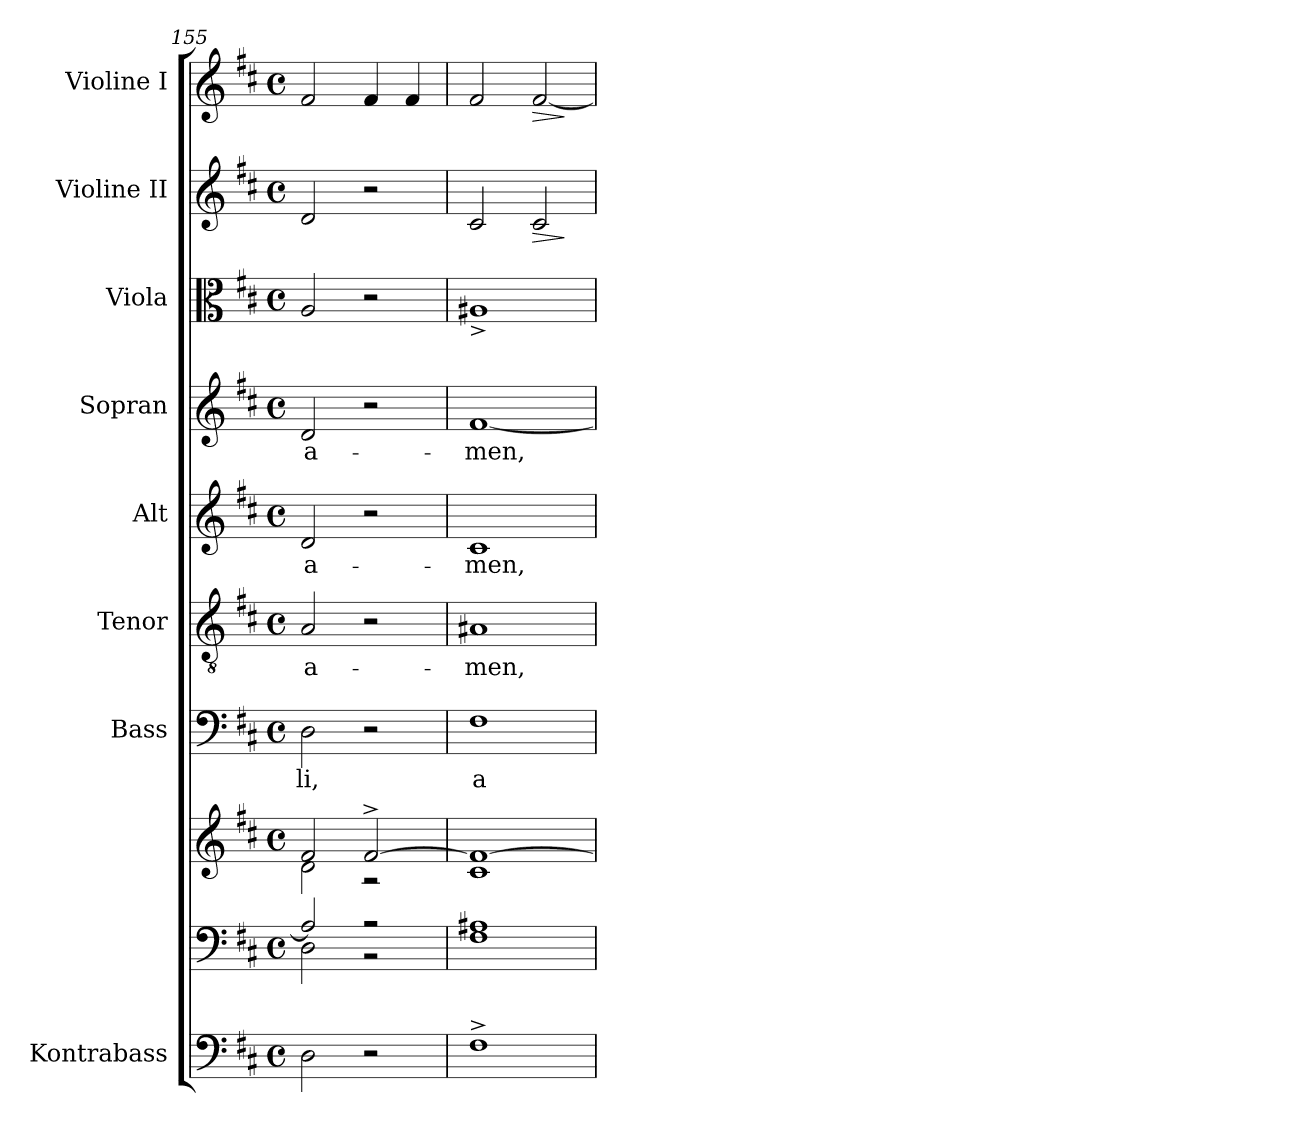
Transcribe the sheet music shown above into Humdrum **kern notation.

**kern	**kern	**kern	**kern	**text	**kern	**text	**kern	**text	**kern	**text	**kern	**kern	**dynam	**kern	**dynam
*part9	*part8	*part8	*part7	*part7	*part6	*part6	*part5	*part5	*part4	*part4	*part3	*part2	*part2	*part1	*part1
*staff10	*staff9	*staff8	*staff7	*staff7	*staff6	*staff6	*staff5	*staff5	*staff4	*staff4	*staff3	*staff2	*staff2	*staff1	*staff1
*I"Kontrabass	*	*	*I"Bass	*	*I"Tenor	*	*I"Alt	*	*I"Sopran	*	*I"Viola	*I"Violine II	*	*I"Violine I	*
*I'Kb.	*	*	*I'B.	*	*I'T.	*	*I'A.	*	*I'S.	*	*I'Vla.	*I'Vl. II	*	*I'Vl. I	*
!!LO:PB:g=z
*clefF4	*clefF4	*clefG2	*clefF4	*	*clefGv2	*	*clefG2	*	*clefG2	*	*clefC3	*clefG2	*	*clefG2	*
*ITrd7c12	*	*	*	*	*	*	*	*	*	*	*	*	*	*	*
*k[f#c#]	*k[f#c#]	*k[f#c#]	*k[f#c#]	*	*k[f#c#]	*	*k[f#c#]	*	*k[f#c#]	*	*k[f#c#]	*k[f#c#]	*	*k[f#c#]	*
*D:	*D:	*D:	*D:	*	*D:	*	*D:	*	*D:	*	*D:	*D:	*	*D:	*
*M4/4	*M4/4	*M4/4	*M4/4	*	*M4/4	*	*M4/4	*	*M4/4	*	*M4/4	*M4/4	*	*M4/4	*
*met(c)	*met(c)	*met(c)	*met(c)	*	*met(c)	*	*met(c)	*	*met(c)	*	*met(c)	*met(c)	*	*met(c)	*
=155	=155	=155	=155	=155	=155	=155	=155	=155	=155	=155	=155	=155	=155	=155	=155
*	*^	*^	*	*	*	*	*	*	*	*	*	*	*	*	*
!	!	!	!	!	!	!LO:LY:b	!	!LO:LY:b	!	!LO:LY:b	!	!LO:LY:b	!	!	!	!	!
2DD\	2A/]	2D\	2f#/	2d\	2D\	-li,	2A/	a-	2d/	a-	2d/	a-	2A/	2d/	.	2f#/	.
2r	2r	2r	[>2f#^>/	2rB	2r	.	2r	.	2r	.	2r	.	2r	2r	.	4f#/	.
.	.	.	.	.	.	.	.	.	.	.	.	.	.	.	.	4f#/	.
=156	=156	=156	=156	=156	=156	=156	=156	=156	=156	=156	=156	=156	=156	=156	=156	=156	=156
!	!	!	!	!	!	!LO:LY:b	!	!LO:LY:b	!	!LO:LY:b	!	!LO:LY:b	!	!	!	!	!
1FF#^>	1A#X	1F#	1f#_	1c#	1F#	a-	1A#X	-men,	1c#	-men,	[1f#	-men,	1A#X^<	2c#/	.	2f#/	.
!	!	!	!	!	!	!	!	!	!	!	!	!	!	!	!LO:HP:b	!	!LO:HP:b
.	.	.	.	.	.	.	.	.	.	.	.	.	.	2c#/	>	[2f#/	>
*	*v	*v	*	*	*	*	*	*	*	*	*	*	*	*	*	*	*
*	*	*v	*v	*	*	*	*	*	*	*	*	*	*	*	*	*
.	.	.	.	.	.	.	.	.	.	.	.	.	]	.	]
=	=	=	=	=	=	=	=	=	=	=	=	=	=	=	=
*-	*-	*-	*-	*-	*-	*-	*-	*-	*-	*-	*-	*-	*-	*-	*-
